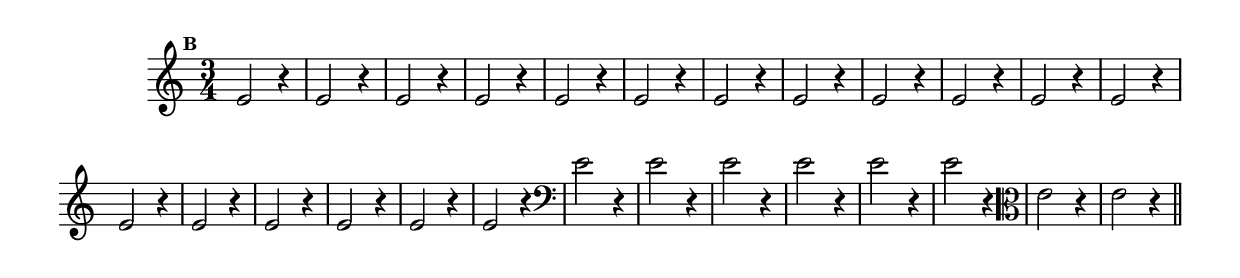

\version "2.14.2"

%\header { texidoc="Perguntas e Respostas"}

\relative c' {

  \override Staff.TimeSignature #'style = #'()
  \time 3/4 
  \override Score.BarNumber #'transparent = ##t
                                %\override Score.RehearsalMark #'font-family = #'roman
  \override Score.RehearsalMark #'font-size = #-2
  \override Score.BarNumber #'transparent = ##t
  \set Score.markFormatter = #format-mark-numbers

  \mark 2 

                                % CLARINETE

  \tag #'cl {
    e2 r4 e2 r4 
  }

                                % FLAUTA

  \tag #'fl {
    e2 r4 e2 r4 
  }

                                % OBOÉ

  \tag #'ob {
    e2 r4 e2 r4 
  }

                                % SAX ALTO

  \tag #'saxa {
    e2 r4 e2 r4 
  }

                                % SAX TENOR

  \tag #'saxt {
    e2 r4 e2 r4 
  }

                                % SAX GENES

  \tag #'saxg {
    e2 r4 e2 r4 
  }

                                % TROMPETE

  \tag #'tpt {
    e2 r4 e2 r4 
  }

                                % TROMPA

  \tag #'tpa {
    e2 r4 e2 r4 
  }

                                % TROMPA OP

  \tag #'tpaop {
    e2 r4 e2 r4 
  }

                                % TROMBONE

  \tag #'tbn {
    \clef bass
    e2 r4 e2 r4 
  }

                                % TUBA MIB

  \tag #'tbamib {
    \clef bass
    e2 r4 e2 r4 
  }

                                % TUBA SIB

  \tag #'tbasib {
    \clef bass
    e2 r4 e2 r4 
  }

                                % VIOLA

  \tag #'vla {
    \clef alto
    e2 r4 e2 r4 
  }


                                % FINAL

  \bar "||"

}
